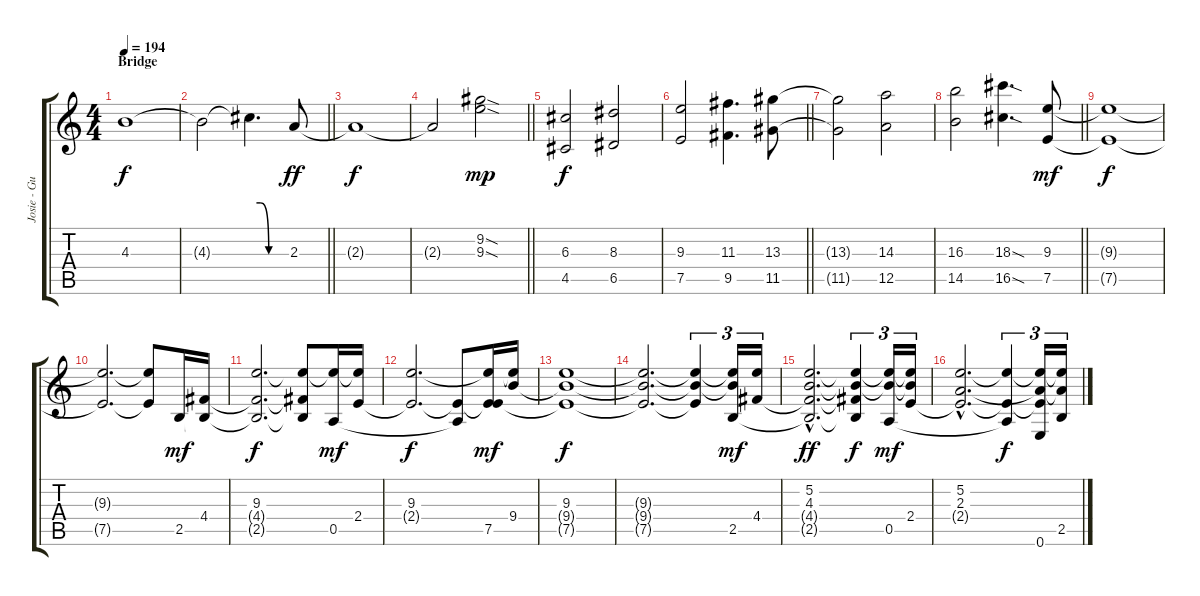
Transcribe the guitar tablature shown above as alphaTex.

\track ("Josie - Guitar" "Josie - Gu") {instrument distortionguitar}
\staff {score tabs}
\tuning (E4 B3 G3 D3 A2 E2) {hide}
\ts (4 4)
\section ("" "Bridge")
\tempo 194
\clef g2
\ks c
4.3{t}.1{dy f} |
\barLineRight lightlight
4.3{t}.2 4.3{be (custom 0 4 15 4 30 0 60 0) t}.4{d} 2.3.8{dy ff} |
2.3{t}.1{dy f} |
\barLineRight lightlight
2.3{t}.2 (9.2{sod} 9.3{sod}).2{dy mp} |
(6.3 4.5).2{dy f} (8.3 6.5).2 |
\barLineRight lightlight
(9.3 7.5).2 (11.3 9.5).4{d} (13.3 11.5).8 |
(13.3{t} 11.5{t}).2 (14.3 12.5).2 |
\barLineRight lightlight
(16.3 14.5).2 (18.3{sod} 16.5{sod}).4{d} (9.3 7.5).8{dy mf} |
(9.3{t} 7.5{t}).1{dy f} |
(9.3{t} 7.5{t}).2{d} (9.3{t} 7.5{t}).8 2.5.16{dy mf} (4.4 2.5{t}).16 |
(9.3 4.4{t} 2.5{t}).2{d dy f} (9.3{t} 4.4{t} 2.5{t}).8 (9.3{t} 0.5).16{dy mf} (9.3{t} 2.4).16 |
(9.3 2.4{t}).2{d dy f} (2.4{t} 0.5{t}).8 (9.3{t} 2.4{t} 7.5).16{dy mf} (9.3{t} 9.4).16 |
(9.3 9.4{t} 7.5{t}).1{dy f} |
(9.3{t} 9.4{t} 7.5{t}).2{d} (9.3{t} 9.4{t} 7.5{t}).4{tu (3 2) instrument acousticguitarsteel} (9.3{t} 9.4{t} 2.5).16{tu (3 2) dy mf} (9.3{t} 4.4).16{tu (3 2)} |
(5.2{hac} 4.3 4.4{t} 2.5{t}).2{d dy ff} (5.2{t} 4.3{t} 4.4{t} 2.5{t}).4{tu (3 2) dy f} (5.2{t} 4.3{t} 0.5).16{tu (3 2) dy mf} (5.2{t} 4.3{t} 2.4).16{tu (3 2)} |
(5.2{hac} 2.3 2.4{t}).2{d} (5.2{t} 2.4{t} 0.5{t}).4{tu (3 2) dy f} (5.2{t} 2.3{t} 2.4{t} 0.6).16{tu (3 2)} (5.2{t} 2.3{t} 2.5).16{tu (3 2)}
